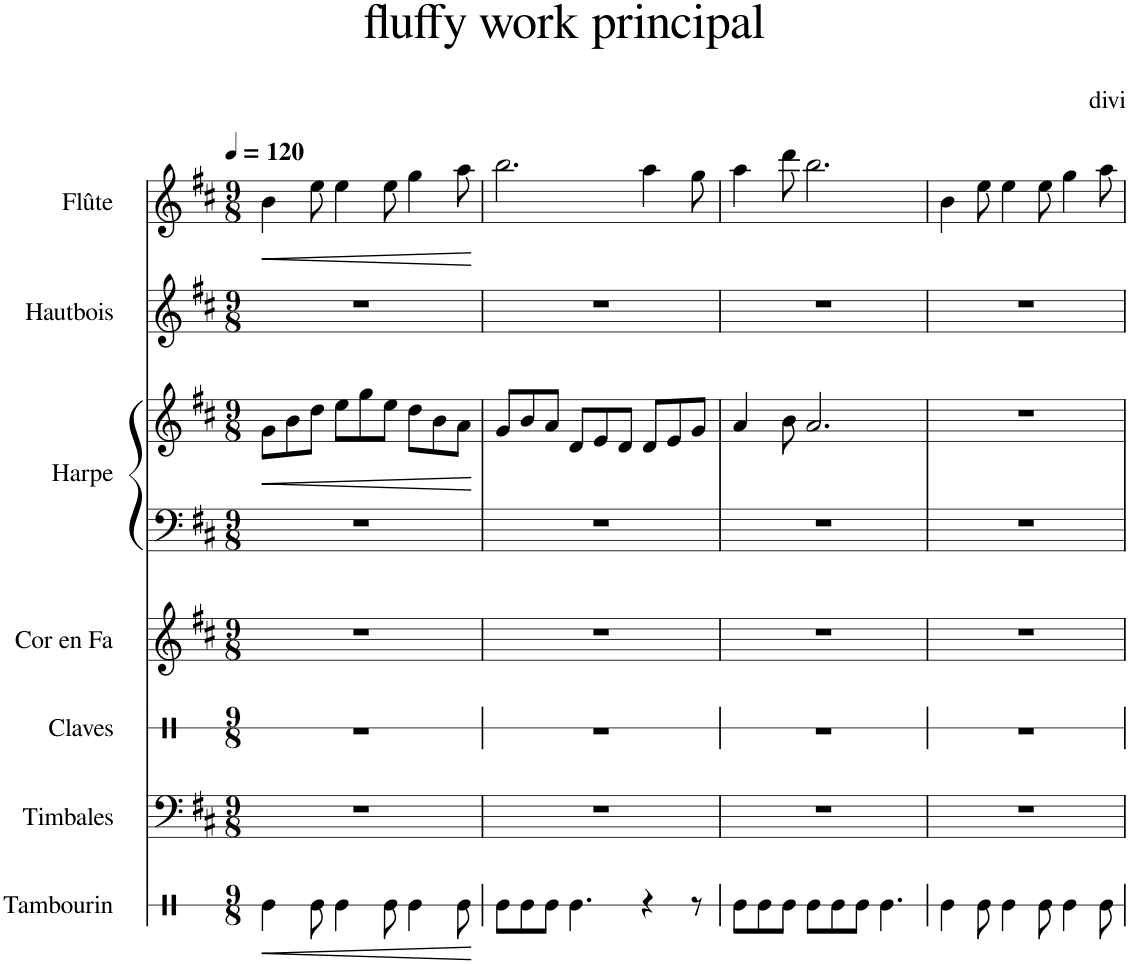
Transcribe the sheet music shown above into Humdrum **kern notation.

**kern	**dynam	**kern	**kern	**kern	**kern	**kern	**dynam	**kern	**kern	**dynam
*part7	*part7	*part6	*part5	*part4	*part3	*part3	*part3	*part2	*part1	*part1
*staff8	*staff8	*staff7	*staff6	*staff5	*staff4	*staff3	*staff3/4	*staff2	*staff1	*staff1
*I"Tambourin	*	*I"Timbales	*I"Claves	*I"Cor en Fa	*I"Harpe	*	*	*I"Hautbois	*I"Flûte	*
*I'Tamb.	*	*I'Timb.	*I'Clv.	*I'Cor Fa	*I'Hrp.	*	*	*I'Htbs.	*I'Fl.	*
*stria1	*	*	*stria1	*	*	*	*	*	*	*
*clefX	*	*clefF4	*clefX	*clefG2	*clefF4	*clefG2	*	*clefG2	*clefG2	*
*	*	*	*	*ITrd4c7	*	*	*	*	*	*
*k[]	*	*k[f#c#]	*k[]	*k[f#c#]	*k[f#c#]	*k[f#c#]	*	*k[f#c#]	*k[f#c#]	*
*M9/8	*	*M9/8	*M9/8	*M9/8	*M9/8	*M9/8	*	*M9/8	*M9/8	*
*MM120	*	*MM120	*MM120	*MM120	*MM120	*MM120	*	*MM120	*MM120	*
=1	=1	=1	=1	=1	=1	=1	=1	=1	=1	=1
!	!LO:HP:b	!	!	!	!	!	!LO:HP:b	!	!	!LO:HP:b
4Re\	<	8%9r	8%9r	8%9r	8%9r	8g\L	<	8%9r	4b\	<
.	.	.	.	.	.	8b\	.	.	.	.
8Re\	.	.	.	.	.	8dd\J	.	.	8ee\	.
4Re\	.	.	.	.	.	8ee\L	.	.	4ee\	.
.	.	.	.	.	.	8gg\	.	.	.	.
8Re\	.	.	.	.	.	8ee\J	.	.	8ee\	.
4Re\	.	.	.	.	.	8dd\L	.	.	4gg\	.
.	.	.	.	.	.	8b\	.	.	.	.
8Re\	.	.	.	.	.	8a\J	.	.	8aa\	.
.	[	.	.	.	.	.	[	.	.	[
=2	=2	=2	=2	=2	=2	=2	=2	=2	=2	=2
8Re\L	.	8%9r	8%9r	8%9r	8%9r	8g/L	.	8%9r	2.bb\	.
8Re\	.	.	.	.	.	8b/	.	.	.	.
8Re\J	.	.	.	.	.	8a/J	.	.	.	.
4.Re\	.	.	.	.	.	8d/L	.	.	.	.
.	.	.	.	.	.	8e/	.	.	.	.
.	.	.	.	.	.	8d/J	.	.	.	.
4r	.	.	.	.	.	8d/L	.	.	4aa\	.
.	.	.	.	.	.	8e/	.	.	.	.
8r	.	.	.	.	.	8g/J	.	.	8gg\	.
=3	=3	=3	=3	=3	=3	=3	=3	=3	=3	=3
8Re\L	.	8%9r	8%9r	8%9r	8%9r	4a/	.	8%9r	4aa\	.
8Re\	.	.	.	.	.	.	.	.	.	.
8Re\J	.	.	.	.	.	8b\	.	.	8ddd\	.
8Re\L	.	.	.	.	.	2.a/	.	.	2.bb\	.
8Re\	.	.	.	.	.	.	.	.	.	.
8Re\J	.	.	.	.	.	.	.	.	.	.
4.Re\	.	.	.	.	.	.	.	.	.	.
=4	=4	=4	=4	=4	=4	=4	=4	=4	=4	=4
4Re\	.	8%9r	8%9r	8%9r	8%9r	8%9r	.	8%9r	4b\	.
8Re\	.	.	.	.	.	.	.	.	8ee\	.
4Re\	.	.	.	.	.	.	.	.	4ee\	.
8Re\	.	.	.	.	.	.	.	.	8ee\	.
4Re\	.	.	.	.	.	.	.	.	4gg\	.
8Re\	.	.	.	.	.	.	.	.	8aa\	.
=	=	=	=	=	=	=	=	=	=	=
*-	*-	*-	*-	*-	*-	*-	*-	*-	*-	*-
